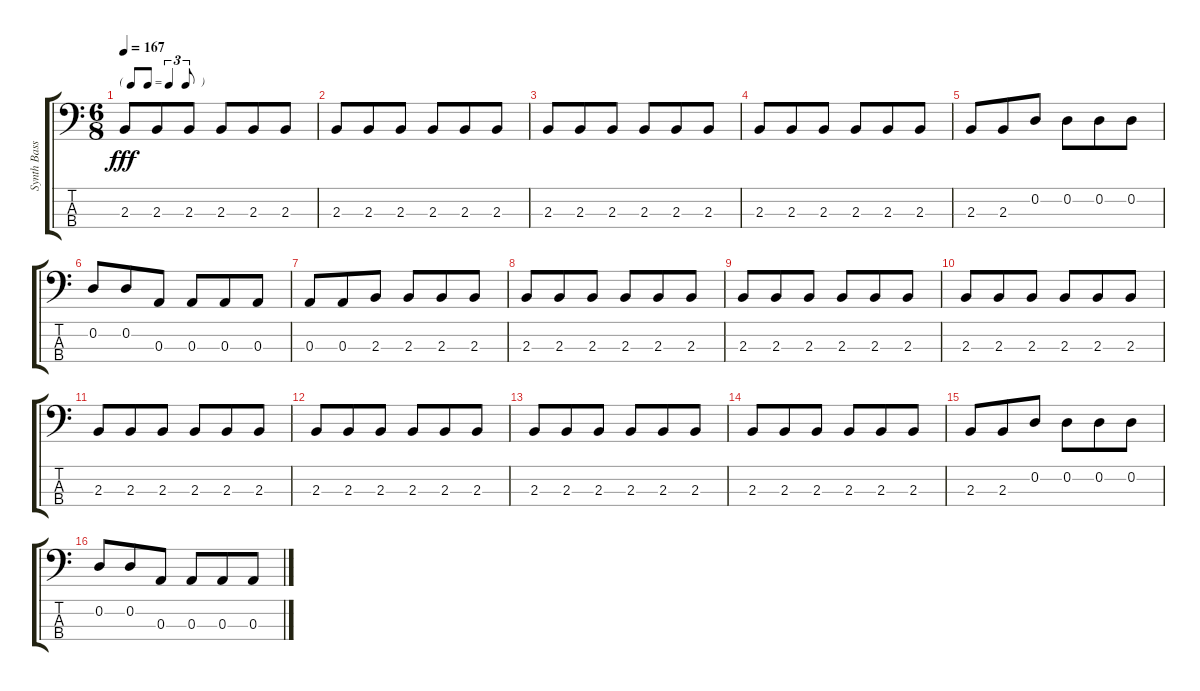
\track ("Synth Bass 2 RC" "Synth Bass") {instrument synthbass2}
\staff {score tabs}
\tuning (G2 D2 A1 E1) {hide}
\ts (6 8)
\tf triplet8th
\tempo 167
\clef f4
\ks c
2.3.8{dy fff} 2.3.8 2.3.8 2.3.8 2.3.8 2.3.8 |
2.3.8 2.3.8 2.3.8 2.3.8 2.3.8 2.3.8 |
2.3.8 2.3.8 2.3.8 2.3.8 2.3.8 2.3.8 |
2.3.8 2.3.8 2.3.8 2.3.8 2.3.8 2.3.8 |
2.3.8 2.3.8 0.2.8 0.2.8 0.2.8 0.2.8 |
0.2.8 0.2.8 0.3.8 0.3.8 0.3.8 0.3.8 |
0.3.8 0.3.8 2.3.8 2.3.8 2.3.8 2.3.8 |
2.3.8 2.3.8 2.3.8 2.3.8 2.3.8 2.3.8 |
2.3.8 2.3.8 2.3.8 2.3.8 2.3.8 2.3.8 |
2.3.8 2.3.8 2.3.8 2.3.8 2.3.8 2.3.8 |
2.3.8 2.3.8 2.3.8 2.3.8 2.3.8 2.3.8 |
2.3.8 2.3.8 2.3.8 2.3.8 2.3.8 2.3.8 |
2.3.8 2.3.8 2.3.8 2.3.8 2.3.8 2.3.8 |
2.3.8 2.3.8 2.3.8 2.3.8 2.3.8 2.3.8 |
2.3.8 2.3.8 0.2.8 0.2.8 0.2.8 0.2.8 |
0.2.8 0.2.8 0.3.8 0.3.8 0.3.8 0.3.8
